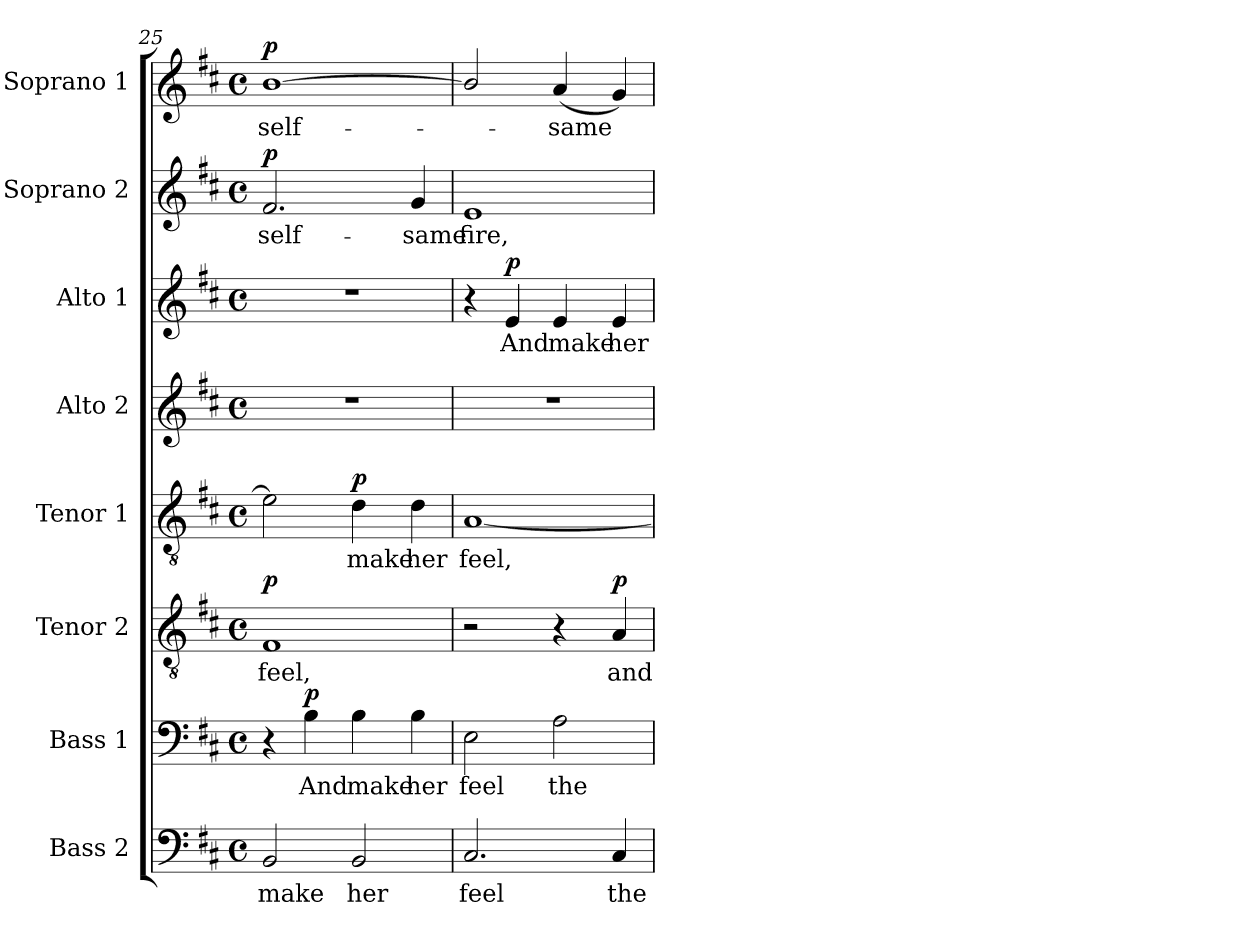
**kern	**text	**kern	**text	**dynam	**kern	**text	**dynam	**kern	**text	**dynam	**kern	**kern	**text	**dynam	**kern	**text	**dynam	**kern	**text	**dynam
*part8	*part8	*part7	*part7	*part7	*part6	*part6	*part6	*part5	*part5	*part5	*part4	*part3	*part3	*part3	*part2	*part2	*part2	*part1	*part1	*part1
*staff8	*staff8	*staff7	*staff7	*staff7	*staff6	*staff6	*staff6	*staff5	*staff5	*staff5	*staff4	*staff3	*staff3	*staff3	*staff2	*staff2	*staff2	*staff1	*staff1	*staff1
*I"Bass 2	*	*I"Bass 1	*	*	*I"Tenor 2	*	*	*I"Tenor 1	*	*	*I"Alto 2	*I"Alto 1	*	*	*I"Soprano 2	*	*	*I"Soprano 1	*	*
*I'B2.	*	*I'B1.	*	*	*I'T2.	*	*	*I'T1.	*	*	*I'A2.	*I'A1.	*	*	*I'S2.	*	*	*I'S1.	*	*
*clefF4	*	*clefF4	*	*	*clefGv2	*	*	*clefGv2	*	*	*clefG2	*clefG2	*	*	*clefG2	*	*	*clefG2	*	*
*	*	*	*	*	*ITrd7c12	*	*	*ITrd7c12	*	*	*	*	*	*	*	*	*	*	*	*
*k[f#c#]	*	*k[f#c#]	*	*	*k[f#c#]	*	*	*k[f#c#]	*	*	*k[f#c#]	*k[f#c#]	*	*	*k[f#c#]	*	*	*k[f#c#]	*	*
*D:	*	*D:	*	*	*D:	*	*	*D:	*	*	*D:	*D:	*	*	*D:	*	*	*D:	*	*
*M4/4	*	*M4/4	*	*	*M4/4	*	*	*M4/4	*	*	*M4/4	*M4/4	*	*	*M4/4	*	*	*M4/4	*	*
*met(c)	*	*met(c)	*	*	*met(c)	*	*	*met(c)	*	*	*met(c)	*met(c)	*	*	*met(c)	*	*	*met(c)	*	*
=25	=25	=25	=25	=25	=25	=25	=25	=25	=25	=25	=25	=25	=25	=25	=25	=25	=25	=25	=25	=25
!	!LO:LY:b:color=#000000	!	!	!	!	!	!	!	!	!	!	!	!	!	!	!	!	!	!	!
!	!	!	!	!	!	!LO:LY:b:color=#000000	!	!	!	!	!	!	!	!	!	!	!	!	!	!
!	!	!	!	!	!	!	!	!	!	!	!	!	!	!	!	!LO:LY:b:color=#000000	!	!	!	!
!	!	!	!	!	!	!	!	!	!	!	!	!	!	!	!	!	!	!	!LO:LY:b:color=#000000	!
2BBi/	make	4r	.	.	1FF#i	feel,	p	2Ei\]	.	.	1r	1r	.	.	2.f#i/	self-	p	[1bi	self-	p
!	!	!	!LO:LY:b:color=#000000	!	!	!	!	!	!	!	!	!	!	!	!	!	!	!	!	!
.	.	4Bi\	And	p	.	.	.	.	.	.	.	.	.	.	.	.	.	.	.	.
!	!LO:LY:b:color=#000000	!	!	!	!	!	!	!	!	!	!	!	!	!	!	!	!	!	!	!
!	!	!	!LO:LY:b:color=#000000	!	!	!	!	!	!	!	!	!	!	!	!	!	!	!	!	!
!	!	!	!	!	!	!	!	!	!LO:LY:b:color=#000000	!	!	!	!	!	!	!	!	!	!	!
2BBi/	her	4Bi\	make	.	.	.	.	4Di\	make	p	.	.	.	.	.	.	.	.	.	.
!	!	!	!LO:LY:b:color=#000000	!	!	!	!	!	!	!	!	!	!	!	!	!	!	!	!	!
!	!	!	!	!	!	!	!	!	!LO:LY:b:color=#000000	!	!	!	!	!	!	!	!	!	!	!
!	!	!	!	!	!	!	!	!	!	!	!	!	!	!	!	!LO:LY:b:color=#000000	!	!	!	!
.	.	4Bi\	her	.	.	.	.	4Di\	her	.	.	.	.	.	4gi/	-same	.	.	.	.
=26	=26	=26	=26	=26	=26	=26	=26	=26	=26	=26	=26	=26	=26	=26	=26	=26	=26	=26	=26	=26
!	!LO:LY:b:color=#000000	!	!	!	!	!	!	!	!	!	!	!	!	!	!	!	!	!	!	!
!	!	!	!LO:LY:b:color=#000000	!	!	!	!	!	!	!	!	!	!	!	!	!	!	!	!	!
!	!	!	!	!	!	!	!	!	!LO:LY:b:color=#000000	!	!	!	!	!	!	!	!	!	!	!
!	!	!	!	!	!	!	!	!	!	!	!	!	!	!	!	!LO:LY:b:color=#000000	!	!	!	!
2.C#i/	feel	2Ei\	feel	.	2r	.	.	[1AAi	feel,	.	1r	4r	.	.	1ei	fire,	.	2bi/]	.	.
!	!	!	!	!	!	!	!	!	!	!	!	!	!LO:LY:b:color=#000000	!	!	!	!	!	!	!
.	.	.	.	.	.	.	.	.	.	.	.	4ei/	And	p	.	.	.	.	.	.
!	!	!	!LO:LY:b:color=#000000	!	!	!	!	!	!	!	!	!	!	!	!	!	!	!	!	!
!	!	!	!	!	!	!	!	!	!	!	!	!	!LO:LY:b:color=#000000	!	!	!	!	!	!	!
!	!	!	!	!	!	!	!	!	!	!	!	!	!	!	!	!	!	!	!LO:LY:b:color=#000000	!
.	.	2Ai\	the	.	4r	.	.	.	.	.	.	4ei/	make	.	.	.	.	(4ai/	-same	.
!	!LO:LY:b:color=#000000	!	!	!	!	!	!	!	!	!	!	!	!	!	!	!	!	!	!	!
!	!	!	!	!	!	!LO:LY:b:color=#000000	!	!	!	!	!	!	!	!	!	!	!	!	!	!
!	!	!	!	!	!	!	!	!	!	!	!	!	!LO:LY:b:color=#000000	!	!	!	!	!	!	!
4C#i/	the	.	.	.	4AAi/	and	p	.	.	.	.	4ei/	her	.	.	.	.	4gi/)	.	.
=	=	=	=	=	=	=	=	=	=	=	=	=	=	=	=	=	=	=	=	=
*-	*-	*-	*-	*-	*-	*-	*-	*-	*-	*-	*-	*-	*-	*-	*-	*-	*-	*-	*-	*-
